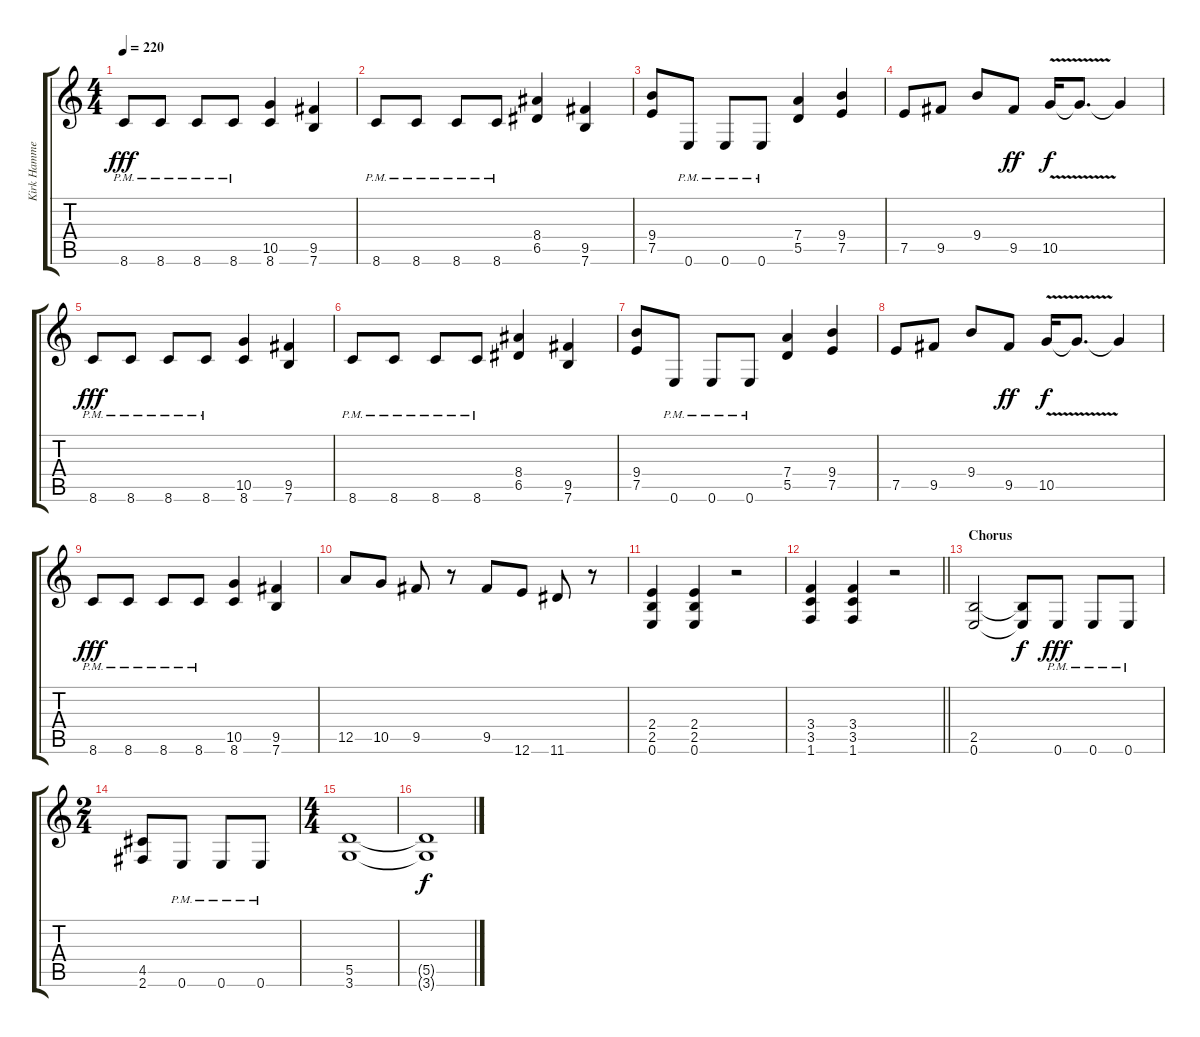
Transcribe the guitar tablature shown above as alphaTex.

\track ("Kirk Hammet" "Kirk Hamme") {instrument distortionguitar}
\staff {score tabs}
\tuning (E4 B3 G3 D3 A2 E2) {hide}
\ts (4 4)
\tempo 220
\clef g2
\ks c
8.6{pm}.8{dy fff} 8.6{pm}.8 8.6{pm}.8 8.6{pm}.8 (10.5 8.6).4 (9.5 7.6).4 |
8.6{pm}.8 8.6{pm}.8 8.6{pm}.8 8.6{pm}.8 (8.4 6.5).4 (9.5 7.6).4 |
(9.4 7.5).8 0.6{pm}.8 0.6{pm}.8 0.6{pm}.8 (7.4 5.5).4 (9.4 7.5).4 |
7.5.8 9.5.8 9.4.8 9.5.8{dy ff} 10.5{v}.16{dy f} 10.5{t}.8{d} 10.5{t}.4 |
8.6{pm}.8{dy fff} 8.6{pm}.8 8.6{pm}.8 8.6{pm}.8 (10.5 8.6).4 (9.5 7.6).4 |
8.6{pm}.8 8.6{pm}.8 8.6{pm}.8 8.6{pm}.8 (8.4 6.5).4 (9.5 7.6).4 |
(9.4 7.5).8 0.6{pm}.8 0.6{pm}.8 0.6{pm}.8 (7.4 5.5).4 (9.4 7.5).4 |
7.5.8 9.5.8 9.4.8 9.5.8{dy ff} 10.5{v}.16{dy f} 10.5{t}.8{d} 10.5{t}.4 |
8.6{pm}.8{dy fff} 8.6{pm}.8 8.6{pm}.8 8.6{pm}.8 (10.5 8.6).4 (9.5 7.6).4 |
12.5.8 10.5.8 9.5.8 r.8 9.5.8 12.6.8 11.6.8 r.8 |
(2.4 2.5 0.6).4 (2.4 2.5 0.6).4 r.2 |
\barLineRight lightlight
(3.4 3.5 1.6).4 (3.4 3.5 1.6).4 r.2 |
\section ("" "Chorus")
(2.5 0.6).2 (2.5{t} 0.6{t}).8{dy f} 0.6{pm}.8{dy fff} 0.6{pm}.8 0.6{pm}.8 |
\ts (2 4)
(4.5 2.6).8 0.6{pm}.8 0.6{pm}.8 0.6{pm}.8 |
\ts (4 4)
(5.5 3.6).1 |
(5.5{t} 3.6{t}).1{dy f}
